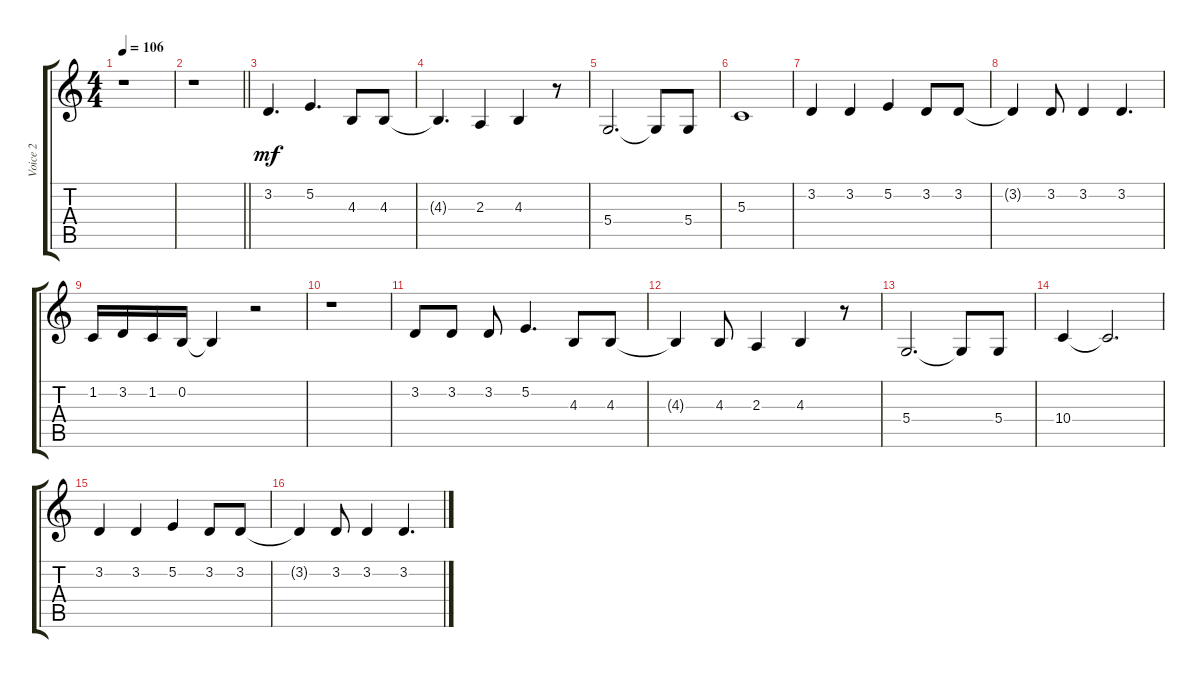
\track ("Voice 2" "Voice 2") {instrument cello}
\staff {score tabs}
\tuning (E4 B3 G3 D3 A2 E2) {hide}
\ts (4 4)
\tempo 106
\clef g2
\ks c
r.1{dy mf} |
\barLineRight lightlight
r.1 |
3.2.4{d} 5.2.4{d} 4.3.8 4.3.8 |
4.3{t}.4{d} 2.3.4 4.3.4 r.8 |
5.4.2{d} 5.4{t}.8 5.4.8 |
5.3.1 |
3.2.4 3.2.4 5.2.4 3.2.8 3.2.8 |
3.2{t}.4 3.2.8 3.2.4 3.2.4{d} |
1.2.16 3.2.16 1.2.16 0.2.16 0.2{t}.4 r.2 |
r.1 |
3.2.8 3.2.8 3.2.8 5.2.4{d} 4.3.8 4.3.8 |
4.3{t}.4 4.3.8 2.3.4 4.3.4 r.8 |
5.4.2{d} 5.4{t}.8 5.4.8 |
10.4.4 10.4{t}.2{d} |
3.2.4 3.2.4 5.2.4 3.2.8 3.2.8 |
3.2{t}.4 3.2.8 3.2.4 3.2.4{d}
